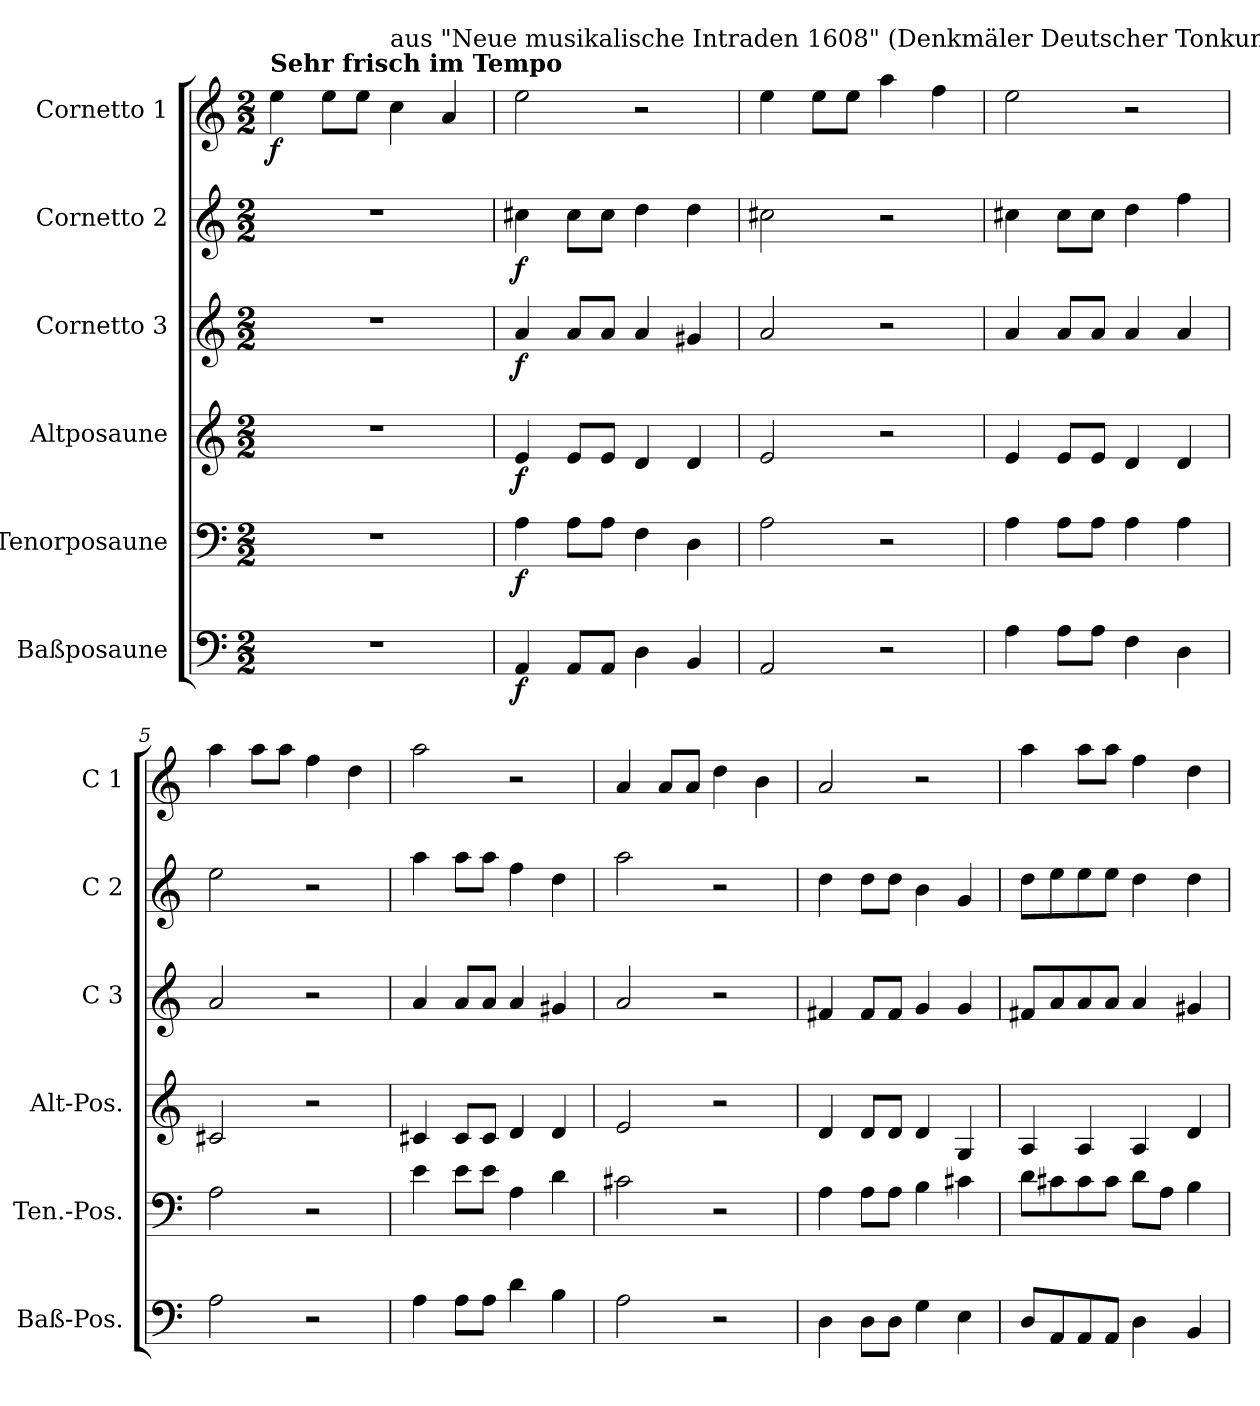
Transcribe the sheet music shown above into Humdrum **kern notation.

**kern	**dynam	**kern	**dynam	**kern	**dynam	**kern	**dynam	**kern	**dynam	**kern	**dynam
*part6	*part6	*part5	*part5	*part4	*part4	*part3	*part3	*part2	*part2	*part1	*part1
*staff6	*staff6	*staff5	*staff5	*staff4	*staff4	*staff3	*staff3	*staff2	*staff2	*staff1	*staff1
*I"Baßposaune	*	*I"Tenorposaune	*	*I"Altposaune	*	*I"Cornetto 3	*	*I"Cornetto 2	*	*I"Cornetto 1	*
*I'Baß-Pos.	*	*I'Ten.-Pos.	*	*I'Alt-Pos.	*	*I'C 3	*	*I'C 2	*	*I'C 1	*
*clefF4	*	*clefF4	*	*clefG2	*	*clefG2	*	*clefG2	*	*clefG2	*
*k[]	*	*k[]	*	*k[]	*	*k[]	*	*k[]	*	*k[]	*
*M2/2	*	*M2/2	*	*M2/2	*	*M2/2	*	*M2/2	*	*M2/2	*
=1	=1	=1	=1	=1	=1	=1	=1	=1	=1	=1	=1
!	!	!	!	!	!	!	!	!	!	!LO:TX:a:B:t=Sehr frisch im Tempo	!
!	!	!	!	!	!	!	!	!	!	!	!LO:DY:b
1r	.	1r	.	1r	.	1r	.	1r	.	4ee\	f
.	.	.	.	.	.	.	.	.	.	8ee\L	.
.	.	.	.	.	.	.	.	.	.	8ee\J	.
!	!	!	!	!	!	!	!	!	!	!LO:TX:a:t=aus "Neue musikalische Intraden 1608"  (Denkmäler Deutscher Tonkunst)	!
.	.	.	.	.	.	.	.	.	.	4cc\	.
.	.	.	.	.	.	.	.	.	.	4a/	.
=2	=2	=2	=2	=2	=2	=2	=2	=2	=2	=2	=2
!	!LO:DY:b	!	!LO:DY:b	!	!LO:DY:b	!	!LO:DY:b	!	!LO:DY:b	!	!
4AA/	f	4A\	f	4e/	f	4a/	f	4cc#X\	f	2ee\	.
8AA/L	.	8A\L	.	8e/L	.	8a/L	.	8cc#\L	.	.	.
8AA/J	.	8A\J	.	8e/J	.	8a/J	.	8cc#\J	.	.	.
4D\	.	4F\	.	4d/	.	4a/	.	4dd\	.	2r	.
4BB/	.	4D\	.	4d/	.	4g#X/	.	4dd\	.	.	.
=3	=3	=3	=3	=3	=3	=3	=3	=3	=3	=3	=3
2AA/	.	2A\	.	2e/	.	2a/	.	2cc#X\	.	4ee\	.
.	.	.	.	.	.	.	.	.	.	8ee\L	.
.	.	.	.	.	.	.	.	.	.	8ee\J	.
2r	.	2r	.	2r	.	2r	.	2r	.	4aa\	.
.	.	.	.	.	.	.	.	.	.	4ff\	.
=4	=4	=4	=4	=4	=4	=4	=4	=4	=4	=4	=4
4A\	.	4A\	.	4e/	.	4a/	.	4cc#X\	.	2ee\	.
8A\L	.	8A\L	.	8e/L	.	8a/L	.	8cc#\L	.	.	.
8A\J	.	8A\J	.	8e/J	.	8a/J	.	8cc#\J	.	.	.
4F\	.	4A\	.	4d/	.	4a/	.	4dd\	.	2r	.
4D\	.	4A\	.	4d/	.	4a/	.	4ff\	.	.	.
=5	=5	=5	=5	=5	=5	=5	=5	=5	=5	=5	=5
2A\	.	2A\	.	2c#X/	.	2a/	.	2ee\	.	4aa\	.
.	.	.	.	.	.	.	.	.	.	8aa\L	.
.	.	.	.	.	.	.	.	.	.	8aa\J	.
2r	.	2r	.	2r	.	2r	.	2r	.	4ff\	.
.	.	.	.	.	.	.	.	.	.	4dd\	.
!!LO:LB:g=z
=6	=6	=6	=6	=6	=6	=6	=6	=6	=6	=6	=6
4A\	.	4e\	.	4c#X/	.	4a/	.	4aa\	.	2aa\	.
8A\L	.	8e\L	.	8c#/L	.	8a/L	.	8aa\L	.	.	.
8A\J	.	8e\J	.	8c#/J	.	8a/J	.	8aa\J	.	.	.
4d\	.	4A\	.	4d/	.	4a/	.	4ff\	.	2r	.
4B\	.	4d\	.	4d/	.	4g#X/	.	4dd\	.	.	.
!!LO:LB:g=z
=7	=7	=7	=7	=7	=7	=7	=7	=7	=7	=7	=7
2A\	.	2c#X\	.	2e/	.	2a/	.	2aa\	.	4a/	.
.	.	.	.	.	.	.	.	.	.	8a/L	.
.	.	.	.	.	.	.	.	.	.	8a/J	.
2r	.	2r	.	2r	.	2r	.	2r	.	4dd\	.
.	.	.	.	.	.	.	.	.	.	4b\	.
=8	=8	=8	=8	=8	=8	=8	=8	=8	=8	=8	=8
4D\	.	4A\	.	4d/	.	4f#X/	.	4dd\	.	2a/	.
8D\L	.	8A\L	.	8d/L	.	8f#/L	.	8dd\L	.	.	.
8D\J	.	8A\J	.	8d/J	.	8f#/J	.	8dd\J	.	.	.
4G\	.	4B\	.	4d/	.	4g/	.	4b\	.	2r	.
4E\	.	4c#X\	.	4G/	.	4g/	.	4g/	.	.	.
=9	=9	=9	=9	=9	=9	=9	=9	=9	=9	=9	=9
8D/L	.	8d\L	.	4A/	.	8f#X/L	.	8dd\L	.	4aa\	.
8AA/	.	8c#X\	.	.	.	8a/	.	8ee\	.	.	.
8AA/	.	8c#\	.	4A/	.	8a/	.	8ee\	.	8aa\L	.
8AA/J	.	8c#\J	.	.	.	8a/J	.	8ee\J	.	8aa\J	.
4D\	.	8d\L	.	4A/	.	4a/	.	4dd\	.	4ff\	.
.	.	8A\J	.	.	.	.	.	.	.	.	.
4BB/	.	4B\	.	4d/	.	4g#X/	.	4dd\	.	4dd\	.
=	=	=	=	=	=	=	=	=	=	=	=
*-	*-	*-	*-	*-	*-	*-	*-	*-	*-	*-	*-
